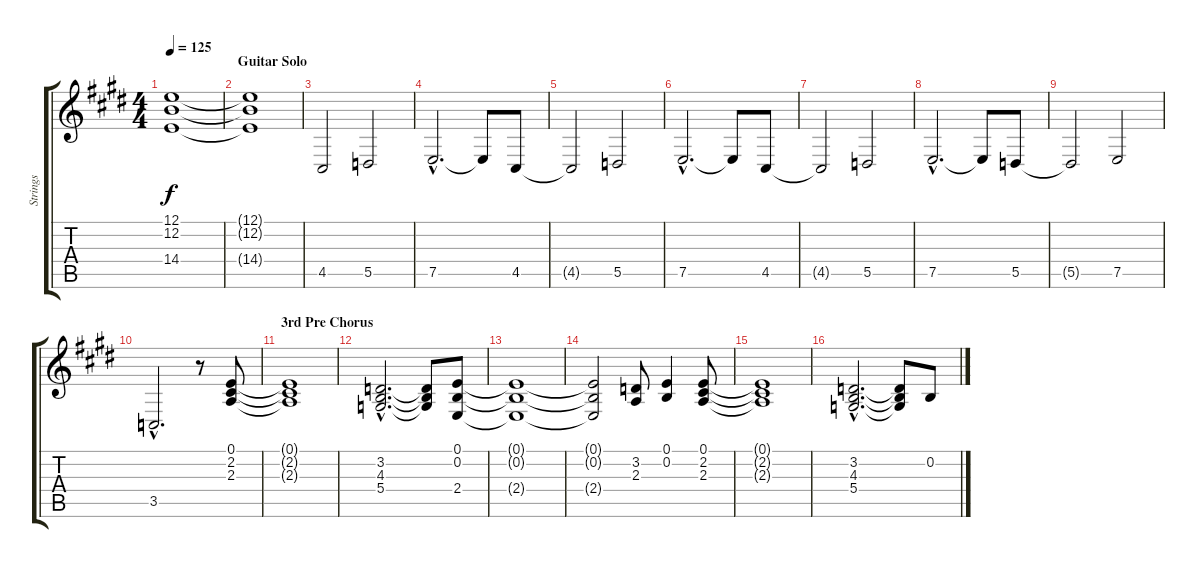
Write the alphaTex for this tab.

\track ("Strings" "Strings") {instrument stringensemble1}
\staff {score tabs}
\tuning (E4 B3 G3 D3 A2 E2) {hide}
\ts (4 4)
\tempo 125
\clef g2
\ks e
(12.1{t} 12.2{t} 14.4{t}).1{dy f} |
\section ("" "Guitar Solo")
(12.1{t} 12.2{t} 14.4{t}).1 |
4.5.2 5.5.2 |
7.5{hac}.2{d} 7.5{t}.8 4.5.8 |
4.5{t}.2 5.5.2 |
7.5{hac}.2{d} 7.5{t}.8 4.5.8 |
4.5{t}.2 5.5.2 |
7.5{hac}.2{d} 7.5{t}.8 5.5.8 |
5.5{t}.2 7.5.2 |
3.5{hac}.2{d} r.8 (0.1 2.2 2.3).8 |
\section ("" "3rd Pre Chorus")
(0.1{t} 2.2{t} 2.3{t}).1 |
(3.2{hac} 4.3{hac} 5.4{hac}).2{d} (3.2{t} 4.3{t} 5.4{t}).8 (0.1 0.2 2.4).8 |
(0.1{t} 0.2{t} 2.4{t}).1 |
(0.1{t} 0.2{t} 2.4{t}).2 (3.2 2.3).8 (0.1 0.2).4 (0.1 2.2 2.3).8 |
(0.1{t} 2.2{t} 2.3{t}).1 |
(3.2{hac} 4.3{hac} 5.4{hac}).2{d} (3.2{t} 4.3{t} 5.4{t}).8 0.2.8
